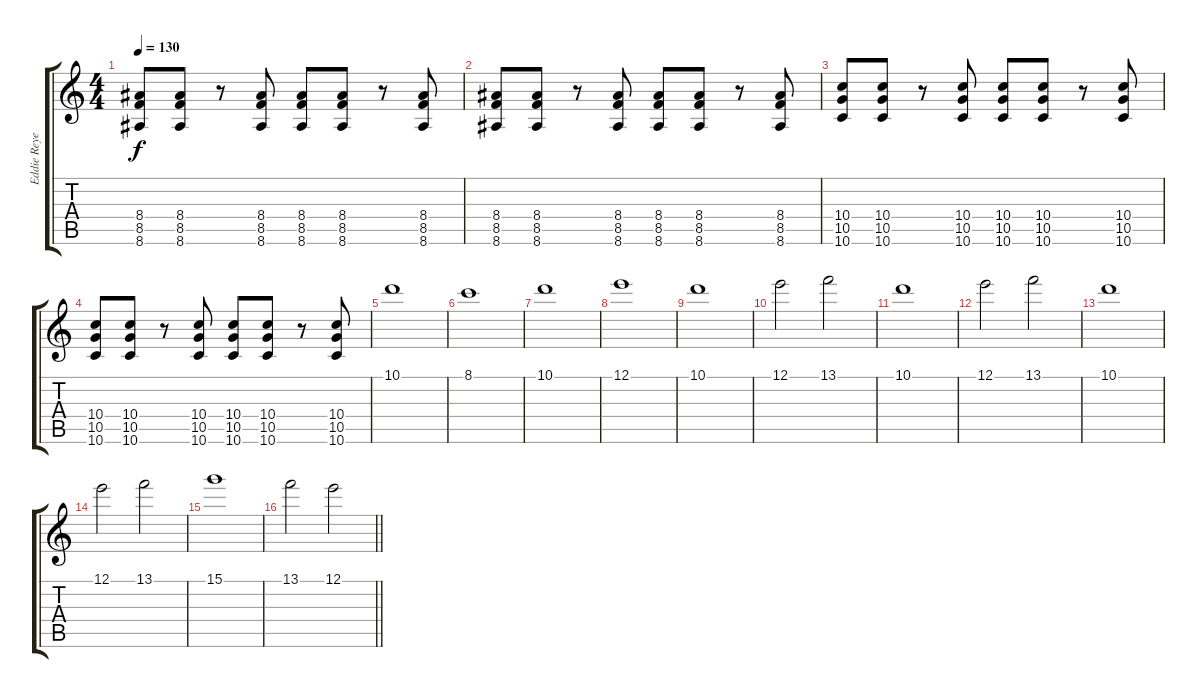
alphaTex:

\track ("Eddie Reyes-Lead Guitar" "Eddie Reye") {instrument electricguitarclean}
\staff {score tabs}
\tuning (E4 B3 G3 D3 A2 D2) {hide}
\ts (4 4)
\tempo 130
\clef g2
\ks c
(8.4 8.5 8.6).8{dy f} (8.4 8.5 8.6).8 r.8 (8.4 8.5 8.6).8 (8.4 8.5 8.6).8 (8.4 8.5 8.6).8 r.8 (8.4 8.5 8.6).8 |
(8.4 8.5 8.6).8 (8.4 8.5 8.6).8 r.8 (8.4 8.5 8.6).8 (8.4 8.5 8.6).8 (8.4 8.5 8.6).8 r.8 (8.4 8.5 8.6).8 |
(10.4 10.5 10.6).8 (10.4 10.5 10.6).8 r.8 (10.4 10.5 10.6).8 (10.4 10.5 10.6).8 (10.4 10.5 10.6).8 r.8 (10.4 10.5 10.6).8 |
(10.4 10.5 10.6).8 (10.4 10.5 10.6).8 r.8 (10.4 10.5 10.6).8 (10.4 10.5 10.6).8 (10.4 10.5 10.6).8 r.8 (10.4 10.5 10.6).8 |
10.1.1 |
8.1.1 |
10.1.1 |
12.1.1 |
10.1.1 |
12.1.2 13.1.2 |
10.1.1 |
12.1.2 13.1.2 |
10.1.1 |
12.1.2 13.1.2 |
15.1.1 |
\barLineRight lightlight
13.1.2 12.1.2
